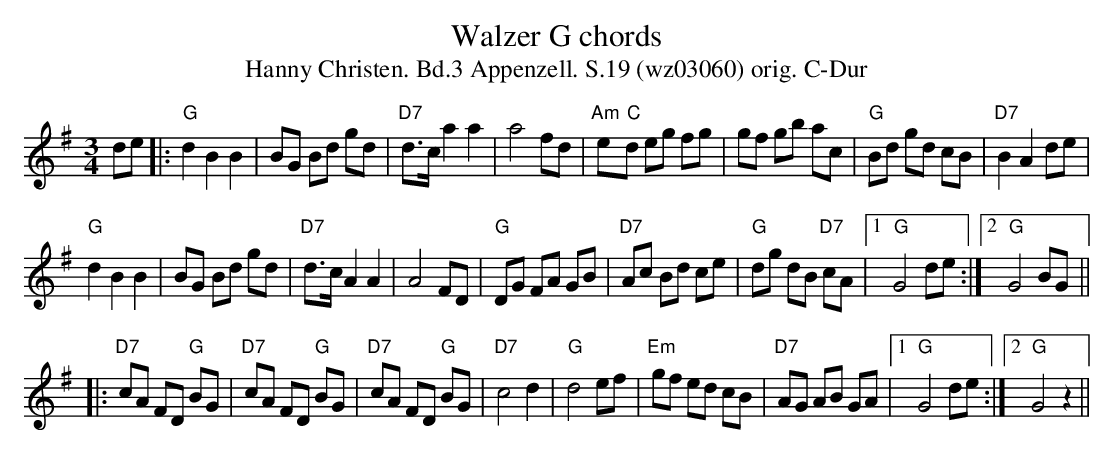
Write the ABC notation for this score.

X:1
T:Walzer G chords
T:Hanny Christen. Bd.3 Appenzell. S.19 (wz03060) orig. C-Dur
M:3/4
L:1/8
K:Gmaj%%MIDI gchordon
de |: "G"d2 B2 B2 | BG Bd gd | "D7"d>c a2 a2 | a4 fd | "Am"e"C"d eg fg | gf gb ac | "G"Bd gd cB | "D7"B2 A2 de |
"G"d2 B2 B2 | BG Bd gd | "D7"d>c A2 A2 | A4 FD | "G"DG FA GB | "D7"Ac Bd ce | "G"dg dB "D7"cA |1 "G"G4 de :|2 "G"G4 BG ||
|: "D7"cA FD "G"BG | "D7"cA FD "G"BG | "D7"cA FD "G"BG | "D7"c4 d2 | "G"d4 ef | "Em"gf ed cB | "D7"AG AB GA |1 "G"G4 de :|2 "G"G4 z2 ||
